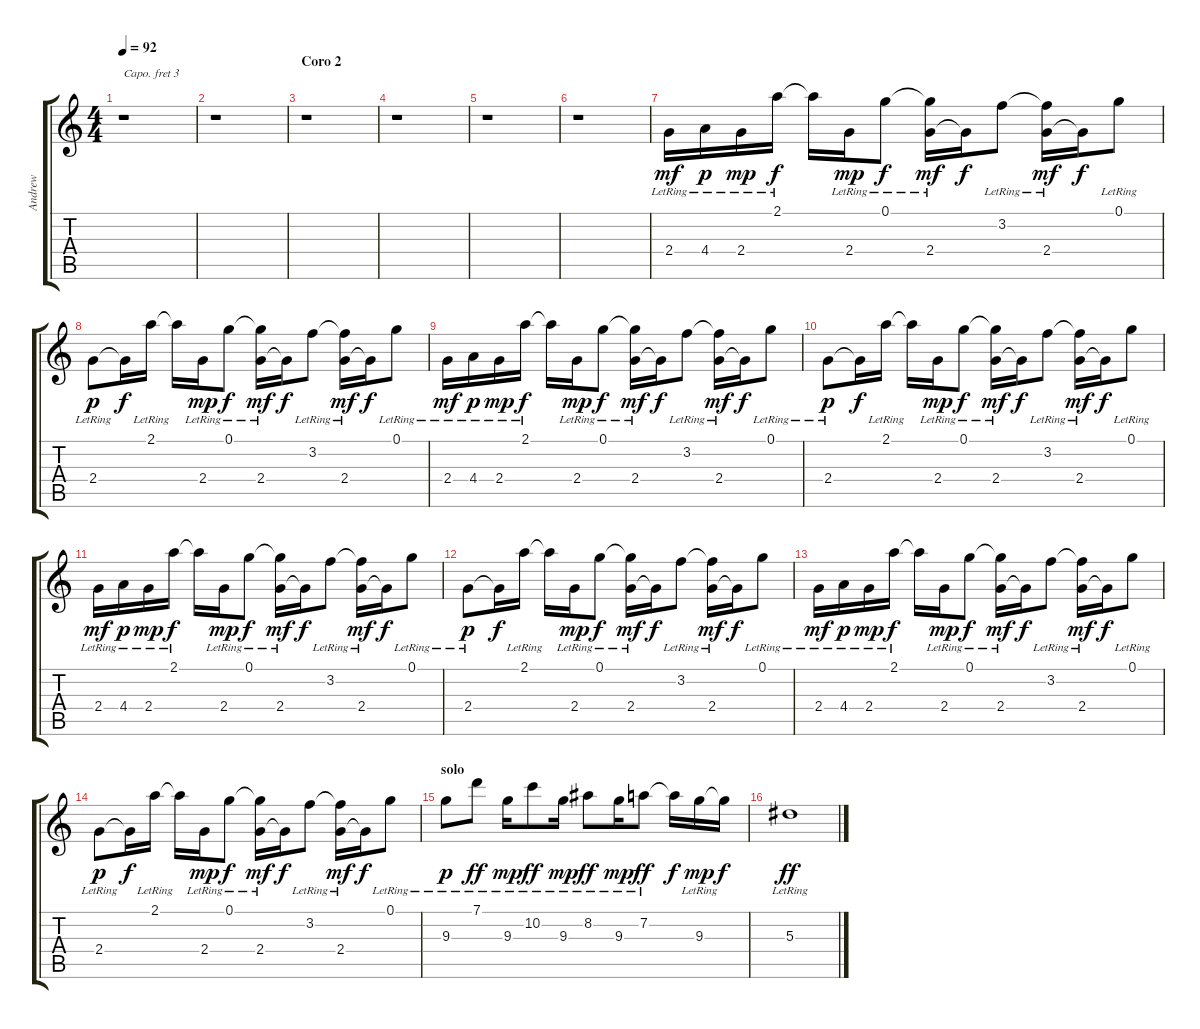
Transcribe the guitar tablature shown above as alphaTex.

\track ("Andrew" "Andrew") {instrument electricguitarjazz}
\staff {score tabs}
\capo 3
\tuning (E4 B3 G3 D3 A2 E2) {hide}
\ts (4 4)
\tempo 92
\clef g2
\ks c
r.1{dy mf} |
r.1 |
\section ("" "Coro 2")
r.1 |
r.1 |
r.1 |
r.1 |
2.4{lr}.16 4.4{lr}.16{dy p} 2.4{lr}.16{dy mp} 2.1{lr}.16{dy f} 2.1{t}.16 2.4{lr}.16{dy mp} 0.1{lr}.8{dy f} (0.1{t} 2.4{lr}).16{dy mf} 2.4{t}.16{dy f} 3.2{lr}.8 (3.2{t} 2.4{lr}).16{dy mf} 2.4{t}.16{dy f} 0.1{lr}.8 |
2.4{lr}.8{dy p} 2.4{t}.16{dy f} 2.1{lr}.16 2.1{t}.16 2.4{lr}.16{dy mp} 0.1{lr}.8{dy f} (0.1{t} 2.4{lr}).16{dy mf} 2.4{t}.16{dy f} 3.2{lr}.8 (3.2{t} 2.4{lr}).16{dy mf} 2.4{t}.16{dy f} 0.1{lr}.8 |
2.4{lr}.16{dy mf} 4.4{lr}.16{dy p} 2.4{lr}.16{dy mp} 2.1{lr}.16{dy f} 2.1{t}.16 2.4{lr}.16{dy mp} 0.1{lr}.8{dy f} (0.1{t} 2.4{lr}).16{dy mf} 2.4{t}.16{dy f} 3.2{lr}.8 (3.2{t} 2.4{lr}).16{dy mf} 2.4{t}.16{dy f} 0.1{lr}.8 |
2.4{lr}.8{dy p} 2.4{t}.16{dy f} 2.1{lr}.16 2.1{t}.16 2.4{lr}.16{dy mp} 0.1{lr}.8{dy f} (0.1{t} 2.4{lr}).16{dy mf} 2.4{t}.16{dy f} 3.2{lr}.8 (3.2{t} 2.4{lr}).16{dy mf} 2.4{t}.16{dy f} 0.1{lr}.8 |
2.4{lr}.16{dy mf} 4.4{lr}.16{dy p} 2.4{lr}.16{dy mp} 2.1{lr}.16{dy f} 2.1{t}.16 2.4{lr}.16{dy mp} 0.1{lr}.8{dy f} (0.1{t} 2.4{lr}).16{dy mf} 2.4{t}.16{dy f} 3.2{lr}.8 (3.2{t} 2.4{lr}).16{dy mf} 2.4{t}.16{dy f} 0.1{lr}.8 |
2.4{lr}.8{dy p} 2.4{t}.16{dy f} 2.1{lr}.16 2.1{t}.16 2.4{lr}.16{dy mp} 0.1{lr}.8{dy f} (0.1{t} 2.4{lr}).16{dy mf} 2.4{t}.16{dy f} 3.2{lr}.8 (3.2{t} 2.4{lr}).16{dy mf} 2.4{t}.16{dy f} 0.1{lr}.8 |
2.4{lr}.16{dy mf} 4.4{lr}.16{dy p} 2.4{lr}.16{dy mp} 2.1{lr}.16{dy f} 2.1{t}.16 2.4{lr}.16{dy mp} 0.1{lr}.8{dy f} (0.1{t} 2.4{lr}).16{dy mf} 2.4{t}.16{dy f} 3.2{lr}.8 (3.2{t} 2.4{lr}).16{dy mf} 2.4{t}.16{dy f} 0.1{lr}.8 |
2.4{lr}.8{dy p} 2.4{t}.16{dy f} 2.1{lr}.16 2.1{t}.16 2.4{lr}.16{dy mp} 0.1{lr}.8{dy f} (0.1{t} 2.4{lr}).16{dy mf} 2.4{t}.16{dy f} 3.2{lr}.8 (3.2{t} 2.4{lr}).16{dy mf} 2.4{t}.16{dy f} 0.1{lr}.8 |
\section ("" "solo")
9.3{lr}.8{dy p} 7.1{lr}.8{dy ff} 9.3{lr}.16{dy mp} 10.2{lr}.8{dy ff} 9.3{lr}.16{dy mp} 8.2{lr}.8{dy ff} 9.3{lr}.16{dy mp} 7.2{lr}.8{dy ff} 7.2{t}.16{dy f} 9.3{lr}.16{dy mp} 9.3{t}.16{dy f} |
5.3{lr}.1{dy ff}
